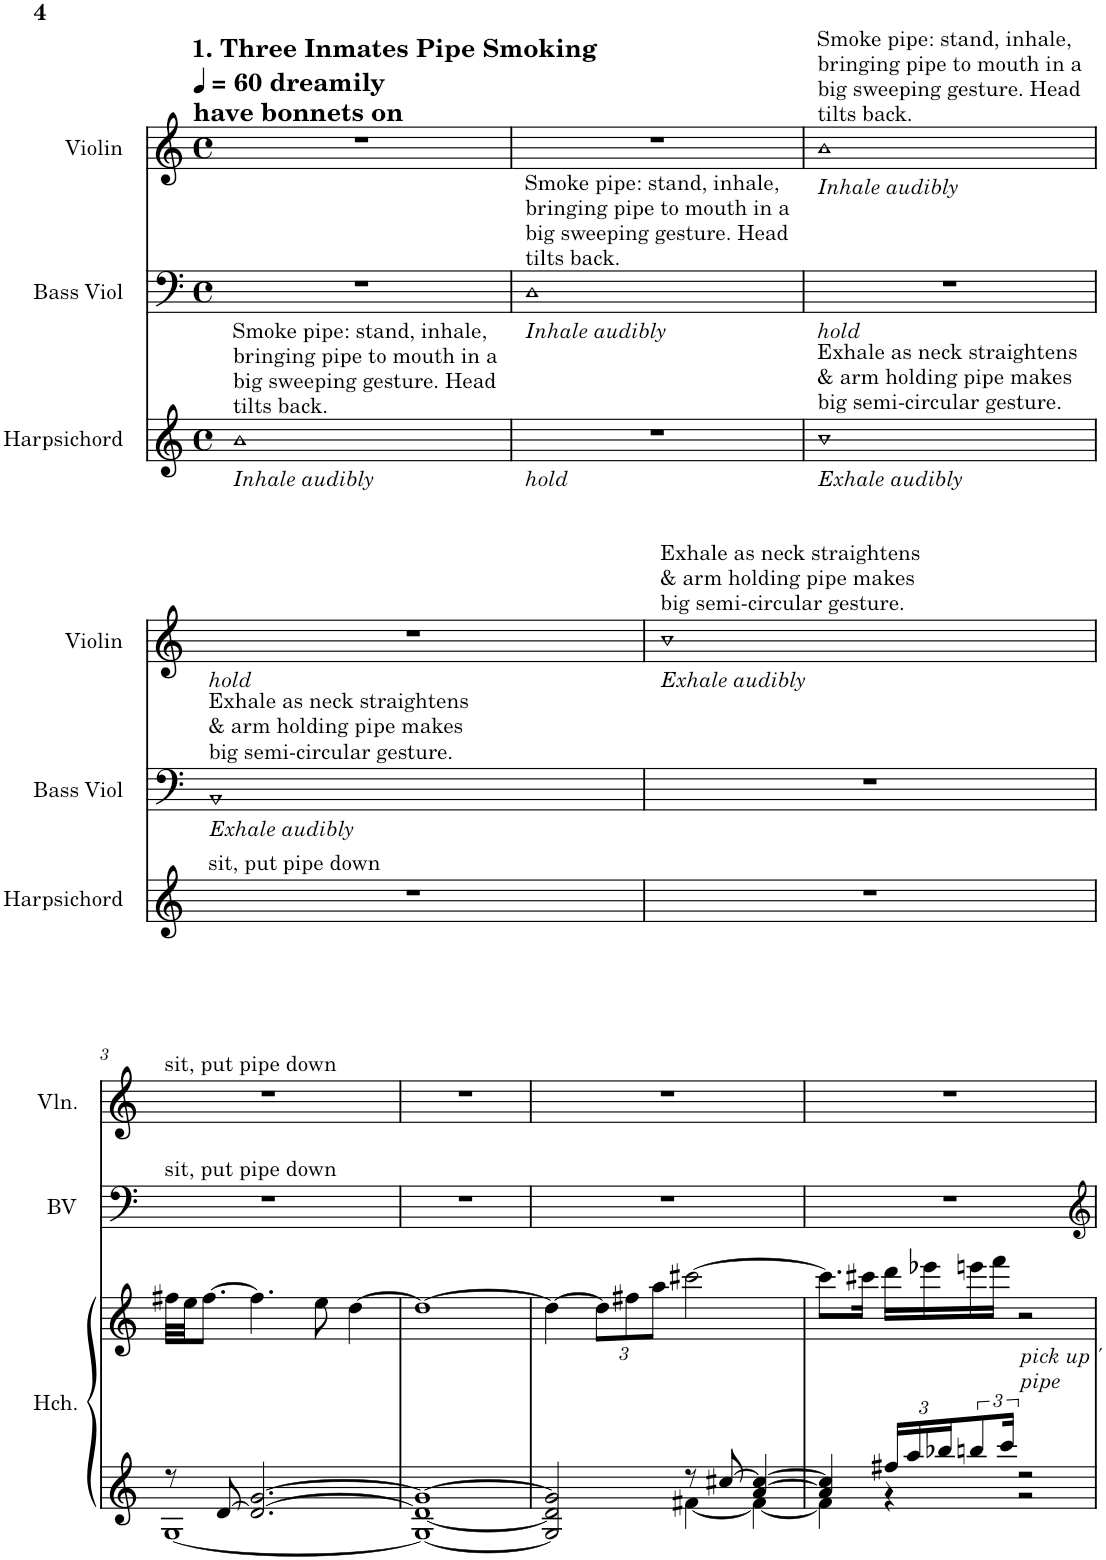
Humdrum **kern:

**kern	**kern	**kern	**kern
*part3	*part3	*part2	*part1
*staff4	*staff3	*staff2	*staff1
*I"Harpsichord	*	*I"Bass Viol	*I"Violin
*I'Hch.	*	*I'BV	*I'Vln.
*stria5	*	*	*
*clefG2	*clefG2	*clefF4	*clefG2
*k[]	*k[]	*k[]	*k[]
*M4/4	*M4/4	*M4/4	*M4/4
*met(c)	*met(c)	*met(c)	*met(c)
*MM60	*MM60	*MM60	*MM60
=1	=1	=1	=1
!	!	!	!LO:TX:a:B:t=dreamily
!	!	!	!LO:TX:a:t=have bonnets on
!	!	!	!LO:TX:a:B:t=1. Three Inmates Pipe Smoking
!	!LO:TX:a:t=Smoke pipe&colon; stand, inhale,	!	!
!	!LO:TX:a:t=bringing pipe to mouth in a	!	!
!	!LO:TX:a:t=big sweeping gesture. Head	!	!
!	!LO:TX:a:t=tilts back.	!	!
!	!LO:TX:b:i:t=Inhale audibly	!	!
1r	1b	1r	1r
=2	=2	=2	=2
!	!	!LO:TX:a:t=Smoke pipe&colon; stand, inhale,	!
!	!	!LO:TX:a:t=bringing pipe to mouth in a	!
!	!	!LO:TX:a:t=big sweeping gesture. Head	!
!	!	!LO:TX:a:t=tilts back.	!
!	!	!LO:TX:b:i:t=Inhale audibly	!
!	!LO:TX:b:i:t=hold	!	!
1r	1r	1D	1r
=3	=3	=3	=3
!	!	!	!LO:TX:a:t=Smoke pipe&colon; stand, inhale,
!	!	!	!LO:TX:a:t=bringing pipe to mouth in a
!	!	!	!LO:TX:a:t=big sweeping gesture. Head
!	!	!	!LO:TX:a:t=tilts back.
!	!	!	!LO:TX:b:i:t=Inhale audibly
!	!	!LO:TX:b:i:t=hold	!
!	!LO:TX:b:i:t=Exhale audibly	!	!
!	!LO:TX:a:t=Exhale as neck straightens	!	!
!	!LO:TX:a:t=& arm holding pipe makes	!	!
!	!LO:TX:a:t=big semi-circular gesture.	!	!
1r	1b	1r	1b
!!LO:LB:g=z
=1	=1	=1	=1
*stria5	*	*	*
!	!	!	!LO:TX:b:i:t=hold
!	!	!LO:TX:b:i:t=Exhale audibly	!
!	!	!LO:TX:a:t=Exhale as neck straightens	!
!	!	!LO:TX:a:t=& arm holding pipe makes	!
!	!	!LO:TX:a:t=big semi-circular gesture.	!
!	!LO:TX:a:t=sit, put pipe down	!	!
1r	1r	1BB	1r
=2	=2	=2	=2
!	!	!	!LO:TX:b:i:t=Exhale audibly
!	!	!	!LO:TX:a:t=Exhale as neck straightens
!	!	!	!LO:TX:a:t=& arm holding pipe makes
!	!	!	!LO:TX:a:t=big semi-circular gesture.
1r	1r	1r	1b
!!LO:LB:g=z
=3	=3	=3	=3
*^	*	*	*
*	*^	*	*	*
!	!	!	!	!	!LO:TX:a:t=sit, put pipe down
!	!	!	!	!LO:TX:a:t=sit, put pipe down	!
[1G	4ryy	8r	32ff#X\LLL	1r	1r
.	.	.	32ee\JJ	.	.
.	.	.	[8.ff#\J	.	.
.	.	[8d/	.	.	.
.	2.d/_	[2.g/	4.ff#\]	.	.
.	.	.	8ee\	.	.
.	.	.	[4dd\	.	.
*v	*v	*v	*	*	*
=4	=4	=4	=4
1G_ 1d_ 1g_	1dd_	1r	1r
=5	=5	=5	=5
*^	*	*	*
2ryy	2G/] 2d/] 2g/]	4dd\_	1r	1r
*	*	*Xbrackettup	*	*
.	.	12dd\L]	.	.
.	.	12ff#X\	.	.
.	.	12aa\J	.	.
[4f#X\	8r	[2ccc#X\	.	.
.	[8cc#X/	.	.	.
4f#\_	[4a/ 4cc#/_	.	.	.
=6	=6	=6	=6	=6
4f#\]	4a/] 4cc#/]	8.ccc#\L]	1r	1r
.	.	16ccc#X\Jk	.	.
*	*Xbrackettup	*	*	*
4r	24ff#X/LL	16ddd\LL	.	.
.	24aa/	.	.	.
.	.	16eee-X\	.	.
.	24bb-X/J	.	.	.
*	*brackettup	*	*	*
.	12bbn/	16eeen\	.	.
.	.	16fff\JJ	.	.
.	24ccc/Jk	.	.	.
!	!	!LO:TX:b:i:t=pick up '	!	!
!	!	!LO:TX:b:t=pipe	!	!
2r	2r	2r	.	.
*v	*v	*	*	*
=	=	=	=
*-	*-	*-	*-
